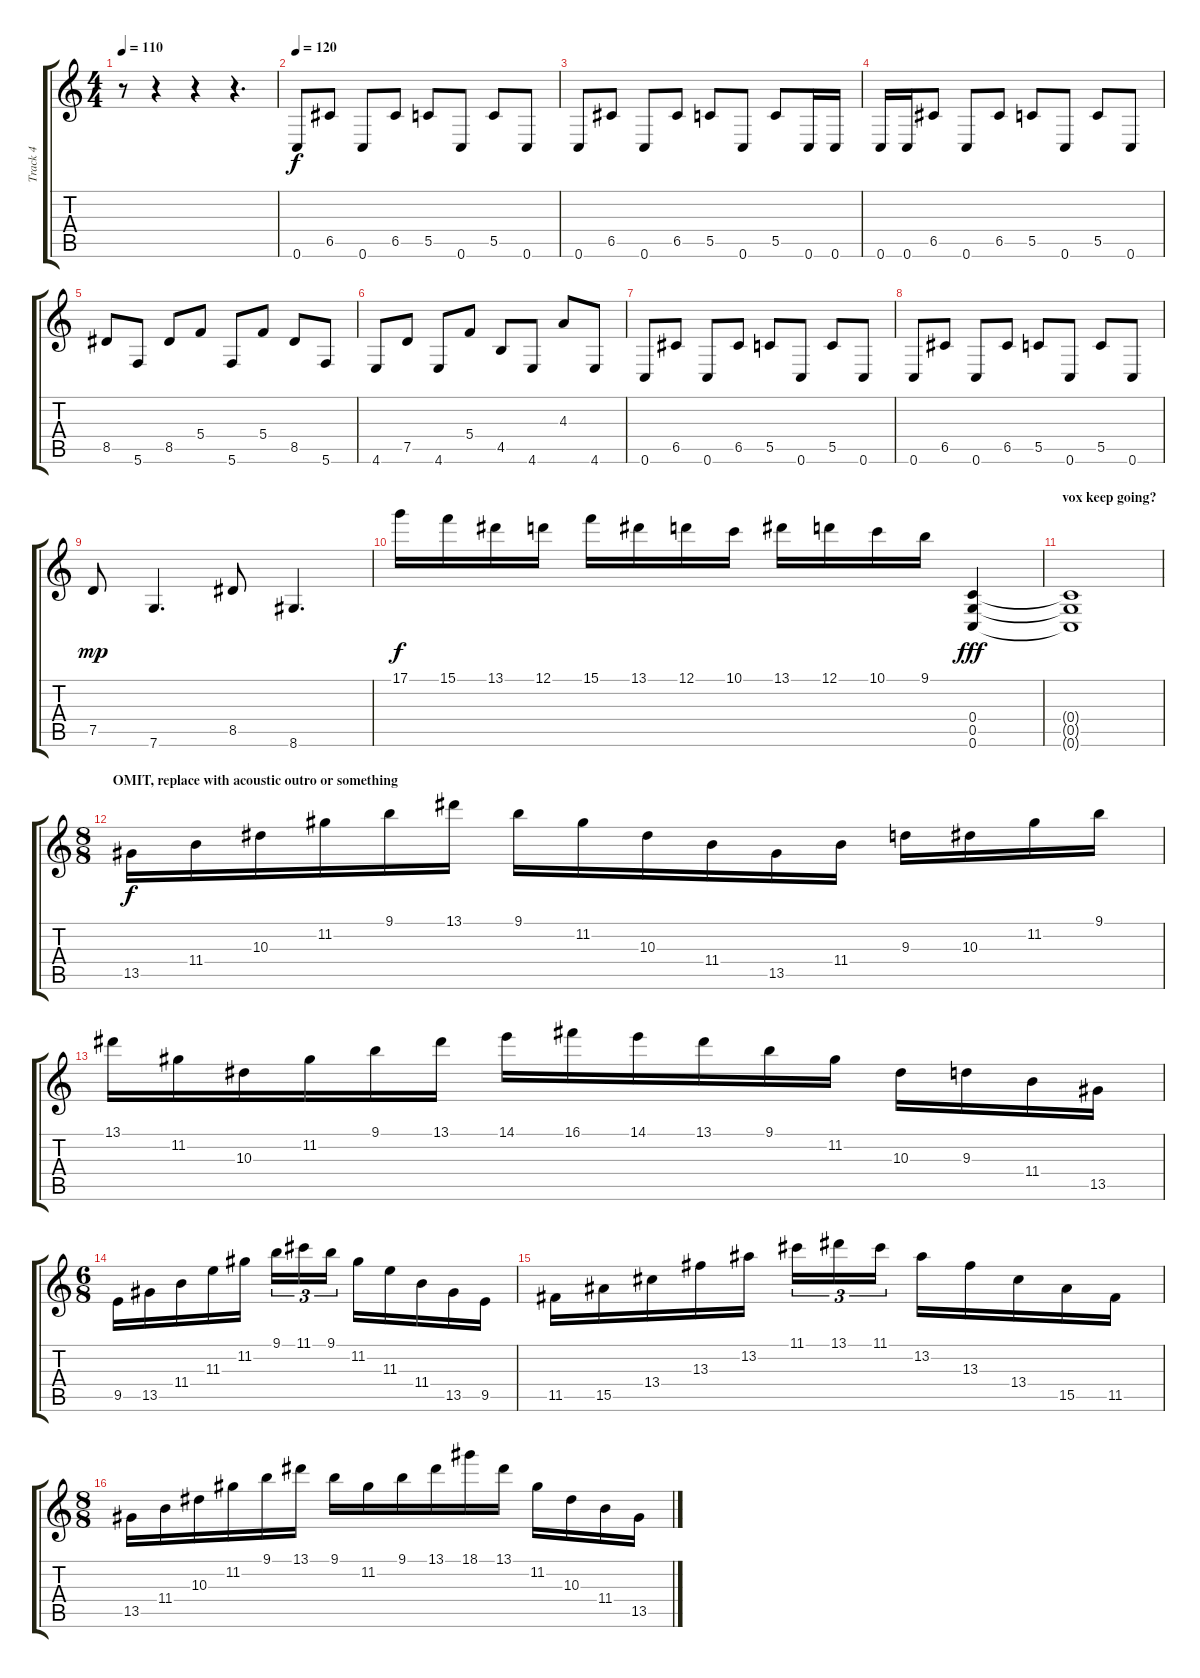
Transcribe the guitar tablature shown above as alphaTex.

\track ("Track 4" "Track 4") {instrument overdrivenguitar}
\staff {score tabs}
\tuning (D4 A3 F3 C3 G2 C2) {hide}
\ts (4 4)
\tempo 110
\clef g2
\ks c
r.8{dy f} r.4 r.4 r.4{d} |
\tempo 120
0.6.8 6.5.8 0.6.8 6.5.8 5.5.8 0.6.8 5.5.8 0.6.8 |
0.6.8 6.5.8 0.6.8 6.5.8 5.5.8 0.6.8 5.5.8 0.6.16 0.6.16 |
0.6.16 0.6.16 6.5.8 0.6.8 6.5.8 5.5.8 0.6.8 5.5.8 0.6.8 |
8.5.8 5.6.8 8.5.8 5.4.8 5.6.8 5.4.8 8.5.8 5.6.8 |
4.6.8 7.5.8 4.6.8 5.4.8 4.5.8 4.6.8 4.3.8 4.6.8 |
0.6.8 6.5.8 0.6.8 6.5.8 5.5.8 0.6.8 5.5.8 0.6.8 |
0.6.8 6.5.8 0.6.8 6.5.8 5.5.8 0.6.8 5.5.8 0.6.8 |
7.5.8{dy mp} 7.6.4{d} 8.5.8 8.6.4{d} |
17.1.16{dy f} 15.1.16 13.1.16 12.1.16 15.1.16 13.1.16 12.1.16 10.1.16 13.1.16 12.1.16 10.1.16 9.1.16 (0.4 0.5 0.6).4{dy fff} |
\section ("" "vox keep going?")
(0.4{t} 0.5{t} 0.6{t}).1 |
\ts (8 8)
\section ("" "OMIT, replace with acoustic outro or something")
13.5.16{dy f} 11.4.16 10.3.16 11.2.16 9.1.16 13.1.16 9.1.16 11.2.16 10.3.16 11.4.16 13.5.16 11.4.16 9.3.16 10.3.16 11.2.16 9.1.16 |
13.1.16 11.2.16 10.3.16 11.2.16 9.1.16 13.1.16 14.1.16 16.1.16 14.1.16 13.1.16 9.1.16 11.2.16 10.3.16 9.3.16 11.4.16 13.5.16 |
\ts (6 8)
9.5.16 13.5.16 11.4.16 11.3.16 11.2.16 9.1.16{tu (3 2)} 11.1.16{tu (3 2)} 9.1.16{tu (3 2)} 11.2.16 11.3.16 11.4.16 13.5.16 9.5.16 |
11.5.16 15.5.16 13.4.16 13.3.16 13.2.16 11.1.16{tu (3 2)} 13.1.16{tu (3 2)} 11.1.16{tu (3 2)} 13.2.16 13.3.16 13.4.16 15.5.16 11.5.16 |
\ts (8 8)
13.5.16 11.4.16 10.3.16 11.2.16 9.1.16 13.1.16 9.1.16 11.2.16 9.1.16 13.1.16 18.1.16 13.1.16 11.2.16 10.3.16 11.4.16 13.5{ss}.16
